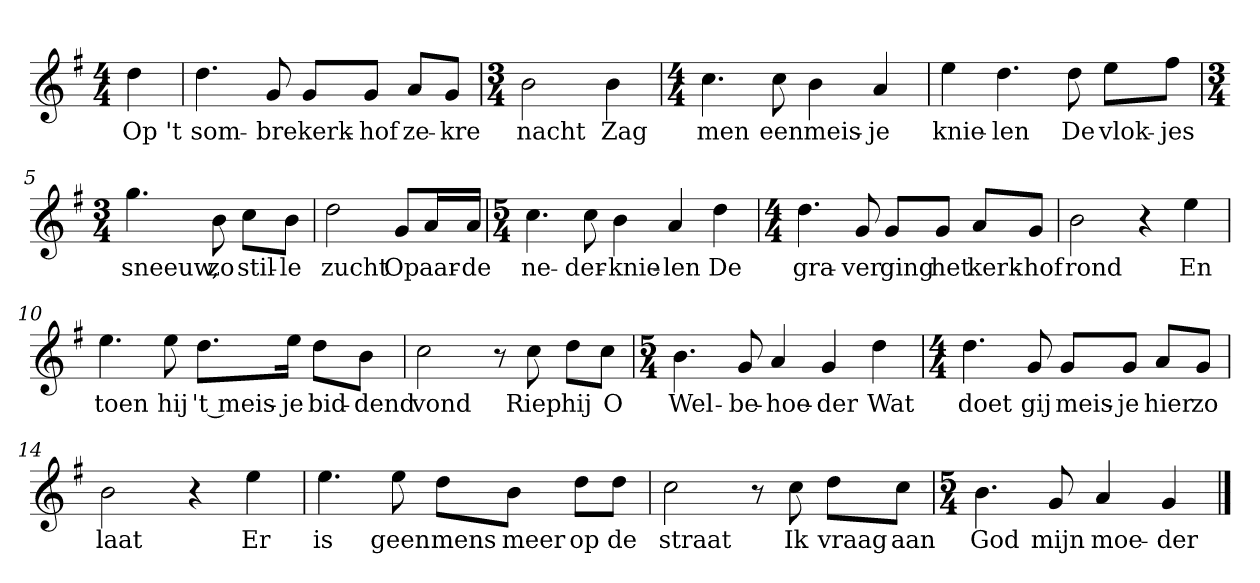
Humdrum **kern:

**kern	**text
*part1	*part1
*staff1	*staff1
*clefG2	*
*k[f#]	*
*G:	*
*M4/4	*
*MM120	*
=	=
4dd	Op 't
=1	=1
4.dd	som-
8g	-bre
8g/L	kerk-
8g/J	-hof
8a/L	ze-
8g/J	-kre
=2	=2
*M3/4	*
2b	nacht
4b	Zag
=3	=3
*M4/4	*
4.cc	men
8cc	een
4b	meis-
4a	-je
=4	=4
4ee	knie-
4.dd	-len
8dd	De
8ee\L	vlok-
8ff#\J	-jes
=5	=5
*M3/4	*
4.gg	sneeuw,
8b	zo
8cc\L	stil-
8b\J	-le
=6	=6
2dd	zucht
8g/L	Op
16a/L	aar-
16a/JJ	-de
=7	=7
*M5/4	*
4.cc	ne-
8cc	-der-
4b	-knie-
4a	-len
4dd	De
=8	=8
*M4/4	*
4.dd	gra-
8g	-ver
8g/L	ging
8g/J	het
8a/L	kerk-
8g/J	-hof
=9	=9
2b	rond
4r	.
4ee	En
=10	=10
4.ee	toen
8ee	hij
8.dd\L	't meis-
16ee\Jk	-je
8dd\L	bid-
8b\J	-dend
=11	=11
2cc	vond
8r	.
8cc	Riep
8dd\L	hij
8cc\J	O
=12	=12
*M5/4	*
4.b	Wel-
8g	-be-
4a	-hoe-
4g	-der
4dd	Wat
=13	=13
*M4/4	*
4.dd	doet
8g	gij
8g/L	meis-
8g/J	-je
8a/L	hier
8g/J	zo
=14	=14
2b	laat
4r	.
4ee	Er
=15	=15
4.ee	is
8ee	geen
8dd\L	mens
8b\J	meer
8dd\L	op
8dd\J	de
=16	=16
2cc	straat
8r	.
8cc	Ik
8dd\L	vraag
8cc\J	aan
=17	=17
*M5/4	*
4.b	God
8g	mijn
4a	moe-
4g	-der
==	==
*-	*-
